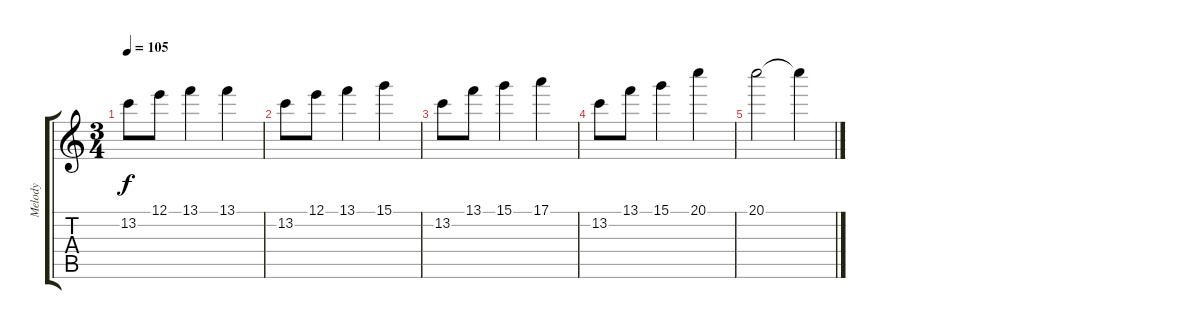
\track ("Melody" "Melody") {instrument electricguitarjazz}
\staff {score tabs}
\tuning (E4 B3 G3 D3 A2 E2) {hide}
\ts (3 4)
\tempo 105
\clef g2
\ks c
13.2.8{dy f} 12.1.8 13.1.4 13.1.4 |
13.2.8 12.1.8 13.1.4 15.1.4 |
13.2.8 13.1.8 15.1.4 17.1.4 |
13.2.8 13.1.8 15.1.4 20.1.4 |
20.1.2 20.1{t}.4
